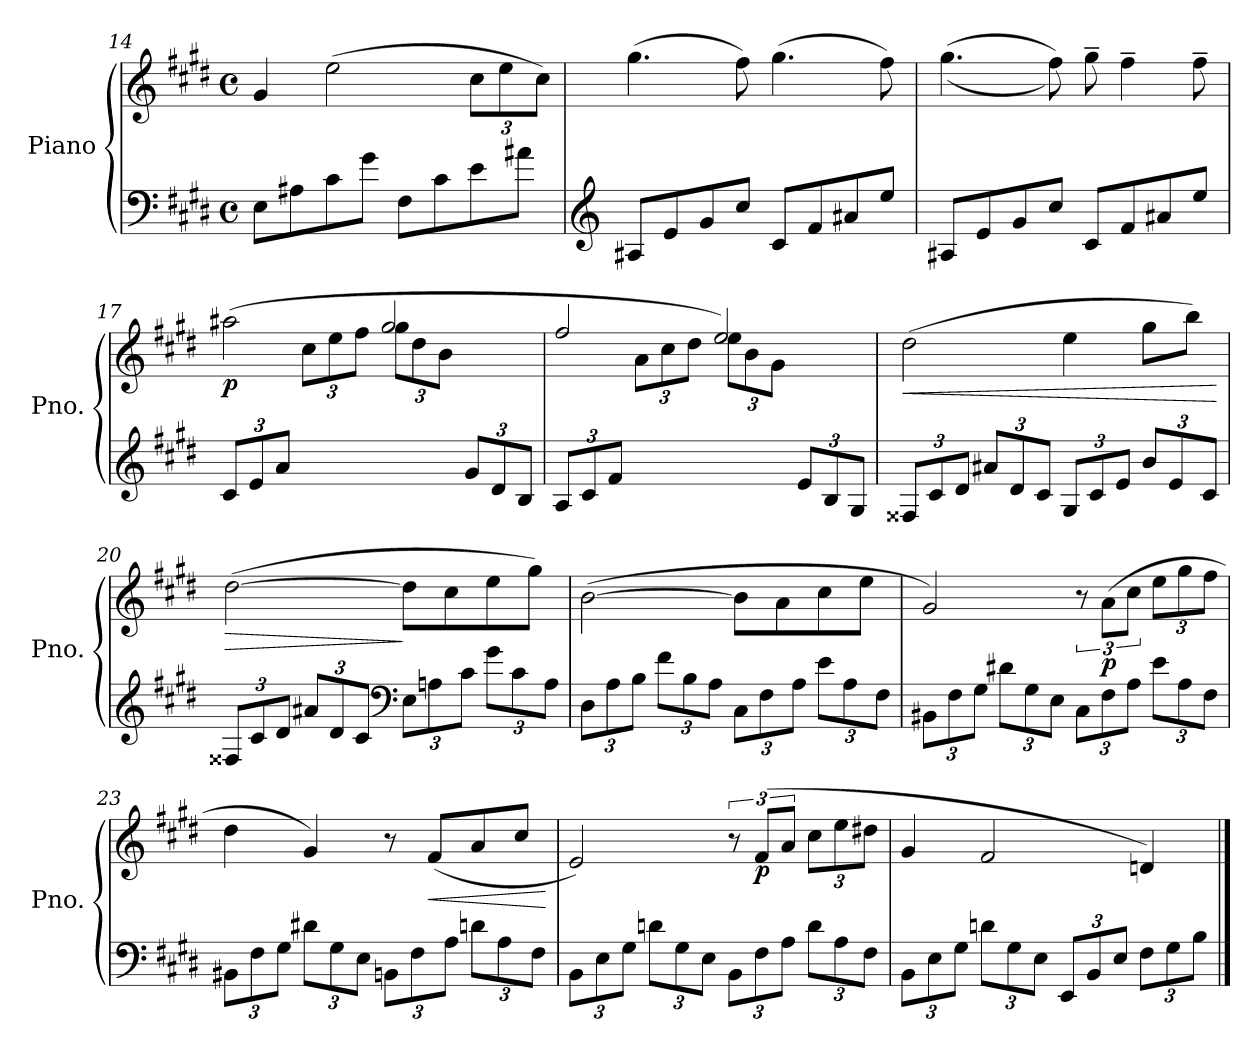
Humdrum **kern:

**kern	**kern	**dynam
*part1	*part1	*part1
*staff2	*staff1	*staff1/2
*I"Piano	*	*
*I'Pno.	*	*
!!LO:LB:g=z
*clefF4	*clefG2	*
*k[f#c#g#d#]	*k[f#c#g#d#]	*
*M4/4	*M4/4	*
*met(c)	*met(c)	*
=14	=14	=14
8E\L	4g#/	.
8A#X\	.	.
8c#\	(>2ee\	.
8g#\J	.	.
8F#\L	.	.
8c#\	.	.
*	*Xbrackettup	*
8e\	12cc#\L	.
.	12ee\	.
8a#X\J	.	.
.	12cc#\J)	.
=15	=15	=15
*clefG2	*	*
8A#X/L	(>4.gg#\	.
8e/	.	.
8g#/	.	.
8cc#/J	8ff#\)	.
8c#/L	(>4.gg#\	.
8f#/	.	.
8a#X/	.	.
8ee/J	8ff#\)	.
=16	=16	=16
8A#X/L	(>(>4.gg#\	.
8e/	.	.
8g#/	.	.
8cc#/J	8ff#\))	.
8c#/L	8gg#~\	.
8f#/	4ff#~\	.
8a#X/	.	.
8ee/J	8ff#~\	.
!!LO:PB:g=z
=17	=17	=17
*Xbrackettup	*	*
*	*^	*
!	!	!	!LO:DY:b
12c#/L	(>2aa#X\	4ryy	p
12e/	.	.	.
12a/J	.	.	.
2ryy	.	12cc#\L	.
.	.	12ee\	.
.	.	12ff#\J	.
.	2gg#/	12gg#\L	.
.	.	12dd#\	.
.	.	12b\J	.
12g#/L	.	4ryy	.
12d#/	.	.	.
12B/J	.	.	.
=18	=18	=18	=18
12A/L	2ff#/	4ryy	.
12c#/	.	.	.
12f#/J	.	.	.
2ryy	.	12a\L	.
.	.	12cc#\	.
.	.	12dd#\J	.
.	2ee/)	12ee\L	.
.	.	12b\	.
.	.	12g#\J	.
12e/L	.	4ryy	.
12B/	.	.	.
12G#/J	.	.	.
*	*v	*v	*
=19	=19	=19
!	!	!LO:HP:b
12F##X/L	(>2dd#\	<
12c#/	.	.
12d#/J	.	.
12a#X/L	.	.
12d#/	.	.
12c#/J	.	.
12G#/L	4ee\	.
12c#/	.	.
12e/J	.	.
12b/L	8gg#\L	.
12e/	.	.
.	8bb\J)	.
12c#/J	.	.
.	.	[
!!LO:LB:g=z
=20	=20	=20
!	!	!LO:HP:b
12F##X/L	(>[2dd#\	>
12c#/	.	.
12d#/J	.	.
12a#X/L	.	.
12d#/	.	.
12c#/J	.	.
*clefF4	*	*
12E\L	8dd#\L]	]
12An\	.	.
.	8cc#\	.
12c#\J	.	.
12g#\L	8ee\	.
12c#\	.	.
.	8gg#\J)	.
12A\J	.	.
=21	=21	=21
12D#\L	(>[2b\	.
12A\	.	.
12B\J	.	.
12f#\L	.	.
12B\	.	.
12A\J	.	.
12C#\L	8b\L]	.
12F#\	.	.
.	8a\	.
12A\J	.	.
12e\L	8cc#\	.
12A\	.	.
.	8ee\J	.
12F#\J	.	.
=22	=22	=22
12BB#X\L	2g#/)	.
12F#\	.	.
12G#\J	.	.
12d#X\L	.	.
12G#\	.	.
12E\J	.	.
*	*brackettup	*
12C#\L	12r	.
!	!	!LO:DY:b
12F#\	(>12a\L	p
12A\J	12cc#\J	.
*	*Xbrackettup	*
12e\L	12ee\L	.
12A\	12gg#\	.
12F#\J	12ff#\J	.
!!LO:LB:g=z
=23	=23	=23
12BB#X\L	4dd#\	.
12F#\	.	.
12G#\J	.	.
12d#X\L	4g#/)	.
12G#\	.	.
12E\J	.	.
12BBn\L	8r	.
12F#\	.	.
!	!	!LO:HP:b
.	(<8f#/L	<
12A\J	.	.
12dn\L	8a/	.
12A\	.	.
.	8cc#/J	.
12F#\J	.	.
.	.	[
=24	=24	=24
12BB\L	2e/)	.
12E\	.	.
12G#\J	.	.
12dn\L	.	.
12G#\	.	.
12E\J	.	.
*	*brackettup	*
12BB\L	12r	.
!	!	!LO:DY:b
12F#\	(>12f#/L	p
12A\J	12a/J	.
*	*Xbrackettup	*
12d\L	12cc#\L	.
12A\	12ee\	.
12F#\J	12dd#X\J	.
=25	=25	=25
12BB\L	4g#/	.
12E\	.	.
12G#\J	.	.
12dn\L	2f#/	.
12G#\	.	.
12E\J	.	.
12EE/L	.	.
12BB/	.	.
12E/J	.	.
12F#\L	4dn/)	.
12G#\	.	.
12B\J	.	.
==	==	==
*-	*-	*-
